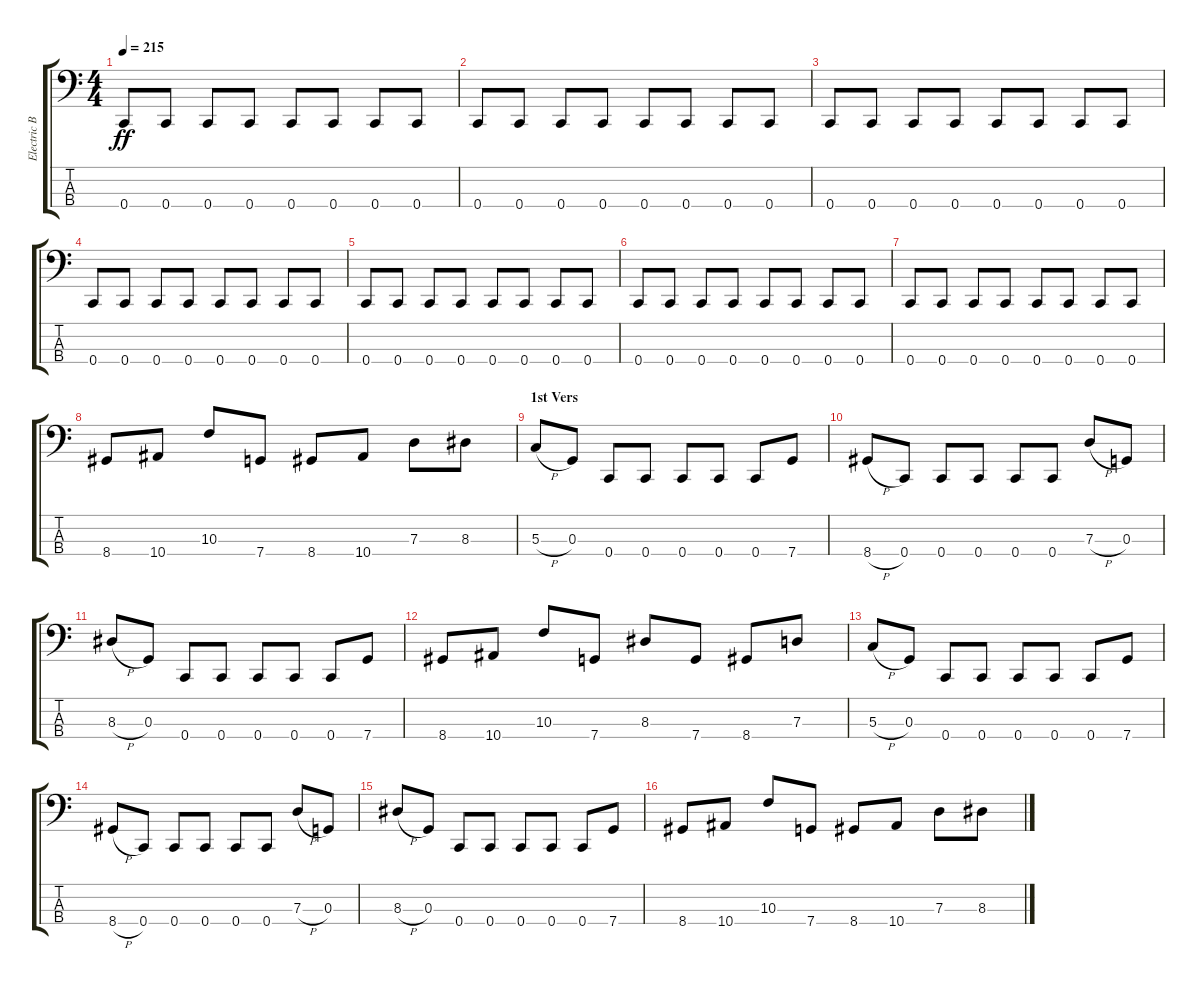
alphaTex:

\track ("Electric Bass" "Electric B") {instrument electricbassfinger}
\staff {score tabs}
\tuning (F2 C2 G1 C1) {hide}
\ts (4 4)
\tempo 215
\clef f4
\ks c
0.4.8{dy ff} 0.4.8 0.4.8 0.4.8 0.4.8 0.4.8 0.4.8 0.4.8 |
0.4.8 0.4.8 0.4.8 0.4.8 0.4.8 0.4.8 0.4.8 0.4.8 |
0.4.8 0.4.8 0.4.8 0.4.8 0.4.8 0.4.8 0.4.8 0.4.8 |
0.4.8 0.4.8 0.4.8 0.4.8 0.4.8 0.4.8 0.4.8 0.4.8 |
0.4.8 0.4.8 0.4.8 0.4.8 0.4.8 0.4.8 0.4.8 0.4.8 |
0.4.8 0.4.8 0.4.8 0.4.8 0.4.8 0.4.8 0.4.8 0.4.8 |
0.4.8 0.4.8 0.4.8 0.4.8 0.4.8 0.4.8 0.4.8 0.4.8 |
8.4.8 10.4.8 10.3.8 7.4.8 8.4.8 10.4.8 7.3.8 8.3.8 |
\section ("" "1st Vers")
5.3{h}.8 0.3.8 0.4.8 0.4.8 0.4.8 0.4.8 0.4.8 7.4.8 |
8.4{h}.8 0.4.8 0.4.8 0.4.8 0.4.8 0.4.8 7.3{h}.8 0.3.8 |
8.3{h}.8 0.3.8 0.4.8 0.4.8 0.4.8 0.4.8 0.4.8 7.4.8 |
8.4.8 10.4.8 10.3.8 7.4.8 8.3.8 7.4.8 8.4.8 7.3.8 |
5.3{h}.8 0.3.8 0.4.8 0.4.8 0.4.8 0.4.8 0.4.8 7.4.8 |
8.4{h}.8 0.4.8 0.4.8 0.4.8 0.4.8 0.4.8 7.3{h}.8 0.3.8 |
8.3{h}.8 0.3.8 0.4.8 0.4.8 0.4.8 0.4.8 0.4.8 7.4.8 |
8.4.8 10.4.8 10.3.8 7.4.8 8.4.8 10.4.8 7.3.8 8.3.8
